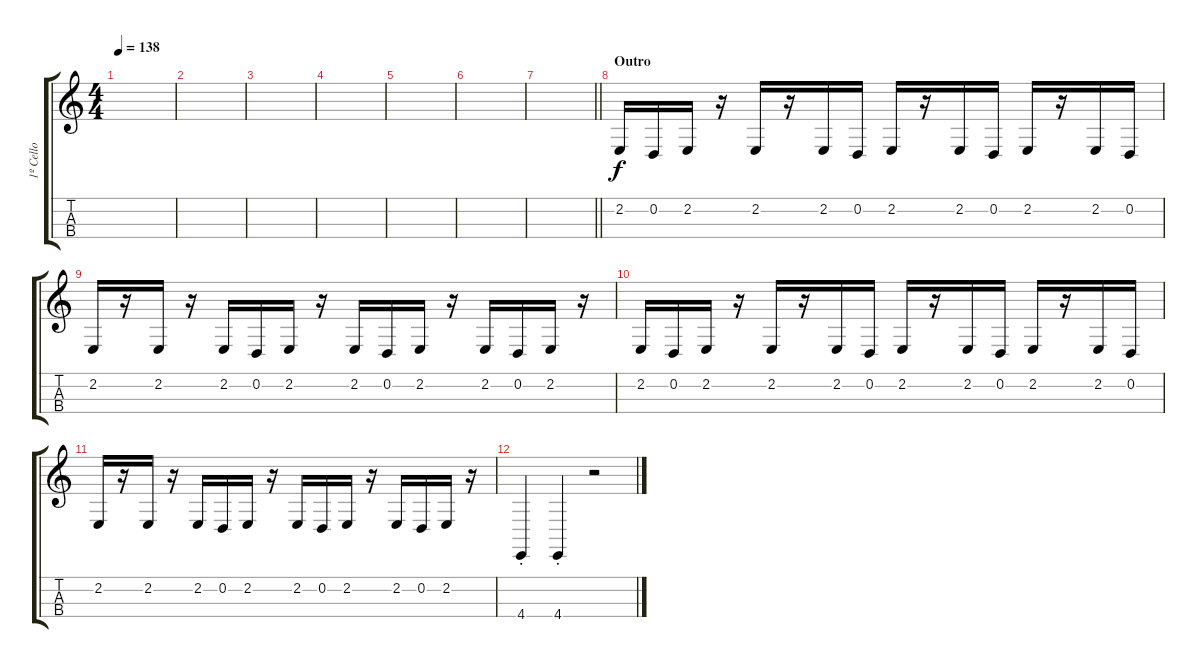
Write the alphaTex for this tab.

\track ("1º Cello" "1º Cello") {instrument cello}
\staff {score tabs}
\tuning (A3 D3 G2 C2) {hide}
\ts (4 4)
\tempo 138
\clef g2
\ks c
|
|
|
|
|
|
\barLineRight lightlight
|
\section ("" "Outro")
2.2.16 0.2.16 2.2.16 r.16 2.2.16 r.16 2.2.16 0.2.16 2.2.16 r.16 2.2.16 0.2.16 2.2.16 r.16 2.2.16 0.2.16 |
2.2.16 r.16 2.2.16 r.16 2.2.16 0.2.16 2.2.16 r.16 2.2.16 0.2.16 2.2.16 r.16 2.2.16 0.2.16 2.2.16 r.16 |
2.2.16 0.2.16 2.2.16 r.16 2.2.16 r.16 2.2.16 0.2.16 2.2.16 r.16 2.2.16 0.2.16 2.2.16 r.16 2.2.16 0.2.16 |
2.2.16 r.16 2.2.16 r.16 2.2.16 0.2.16 2.2.16 r.16 2.2.16 0.2.16 2.2.16 r.16 2.2.16 0.2.16 2.2.16 r.16 |
4.4{st}.4 4.4{st}.4 r.2
